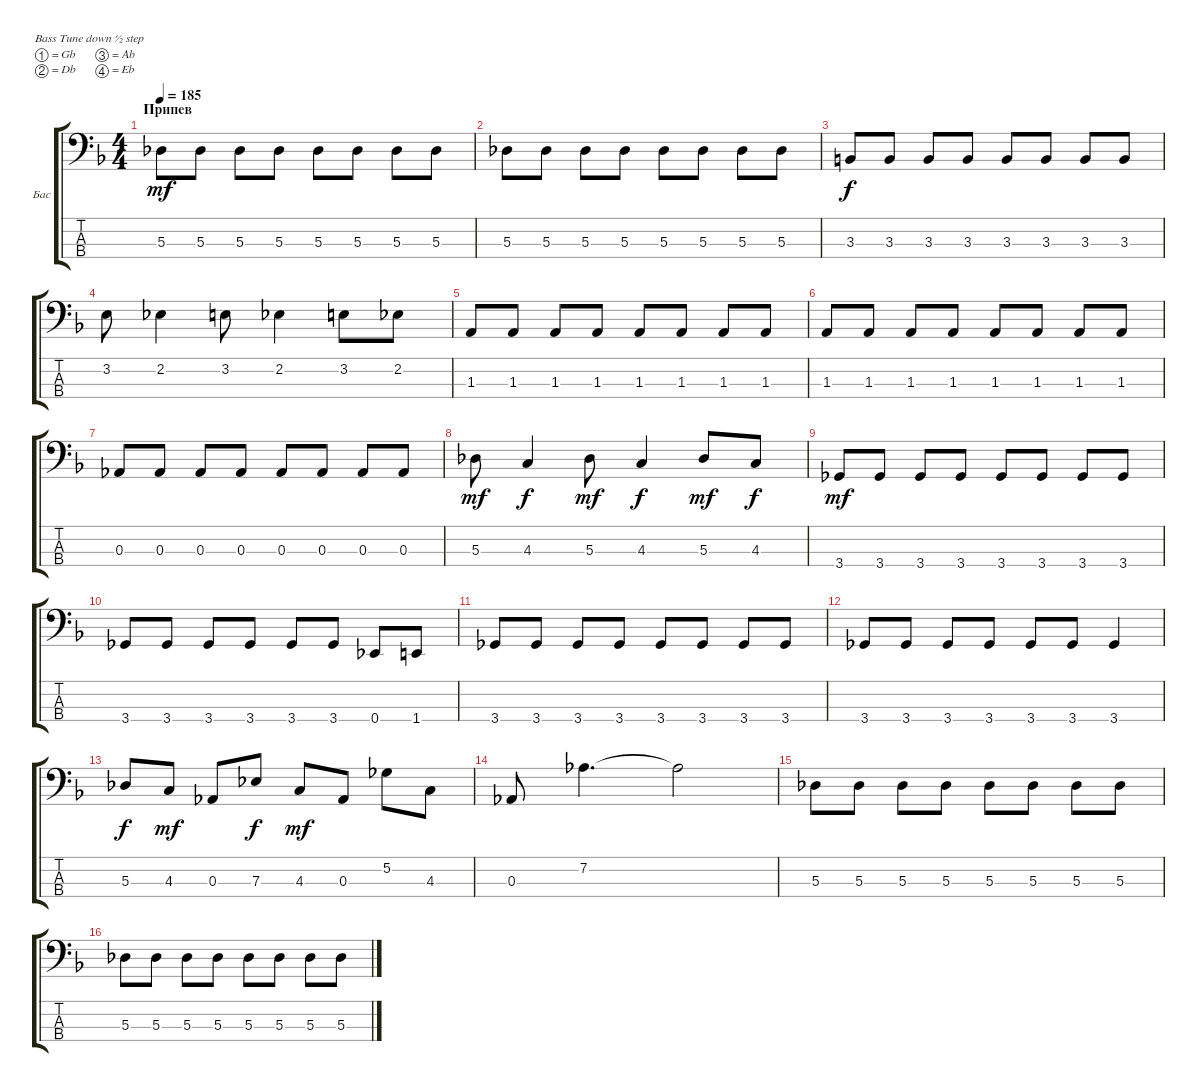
\bracketExtendMode groupsimilarinstruments
\firstSystemTrackNameOrientation horizontal
\otherSystemsTrackNameOrientation horizontal
\track ("Алик Грановский" "Бас") {instrument electricbassfinger}
\staff {score tabs}
\tuning (Gb2 Db2 Ab1 Eb1)
\ts (4 4)
\section ("" "Припев")
\tempo 185
\clef f4
\ks dminor
5.3.8{dy mf} 5.3.8 5.3.8 5.3.8 5.3.8 5.3.8 5.3.8 5.3.8 |
5.3.8 5.3.8 5.3.8 5.3.8 5.3.8 5.3.8 5.3.8 5.3.8 |
3.3.8{dy f} 3.3.8 3.3.8 3.3.8 3.3.8 3.3.8 3.3.8 3.3.8 |
3.2.8 2.2.4 3.2.8 2.2.4 3.2.8 2.2.8 |
1.3.8 1.3.8 1.3.8 1.3.8 1.3.8 1.3.8 1.3.8 1.3.8 |
1.3.8 1.3.8 1.3.8 1.3.8 1.3.8 1.3.8 1.3.8 1.3.8 |
0.3.8 0.3.8 0.3.8 0.3.8 0.3.8 0.3.8 0.3.8 0.3.8 |
5.3.8{dy mf} 4.3.4{dy f} 5.3.8{dy mf} 4.3.4{dy f} 5.3.8{dy mf} 4.3.8{dy f} |
3.4.8{dy mf} 3.4.8 3.4.8 3.4.8 3.4.8 3.4.8 3.4.8 3.4.8 |
3.4.8 3.4.8 3.4.8 3.4.8 3.4.8 3.4.8 0.4.8 1.4.8 |
3.4.8 3.4.8 3.4.8 3.4.8 3.4.8 3.4.8 3.4.8 3.4.8 |
3.4.8 3.4.8 3.4.8 3.4.8 3.4.8 3.4.8 3.4.4 |
5.3.8{dy f} 4.3.8{dy mf} 0.3.8 7.3.8{dy f} 4.3.8{dy mf} 0.3.8 5.2.8 4.3.8 |
0.3.8 7.2.4{d} 7.2{t}.2 |
5.3.8 5.3.8 5.3.8 5.3.8 5.3.8 5.3.8 5.3.8 5.3.8 |
5.3.8 5.3.8 5.3.8 5.3.8 5.3.8 5.3.8 5.3.8 5.3.8
